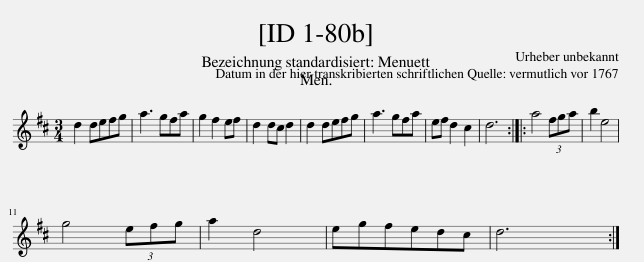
X:1
L:1/8
M:3/4
I:linebreak $
K:D
V:1 treble
V:1
 d2 defg | a3 gfa | g2 f2 ef | d2 dc d2 | d2 defg | %5
 a3 gfa | ef d2 c2 | d6 :: a4 (3fga | b2 e4 |$ %10
 g4 (3efg | a2 d4 | egfedc | d6 :| %14
